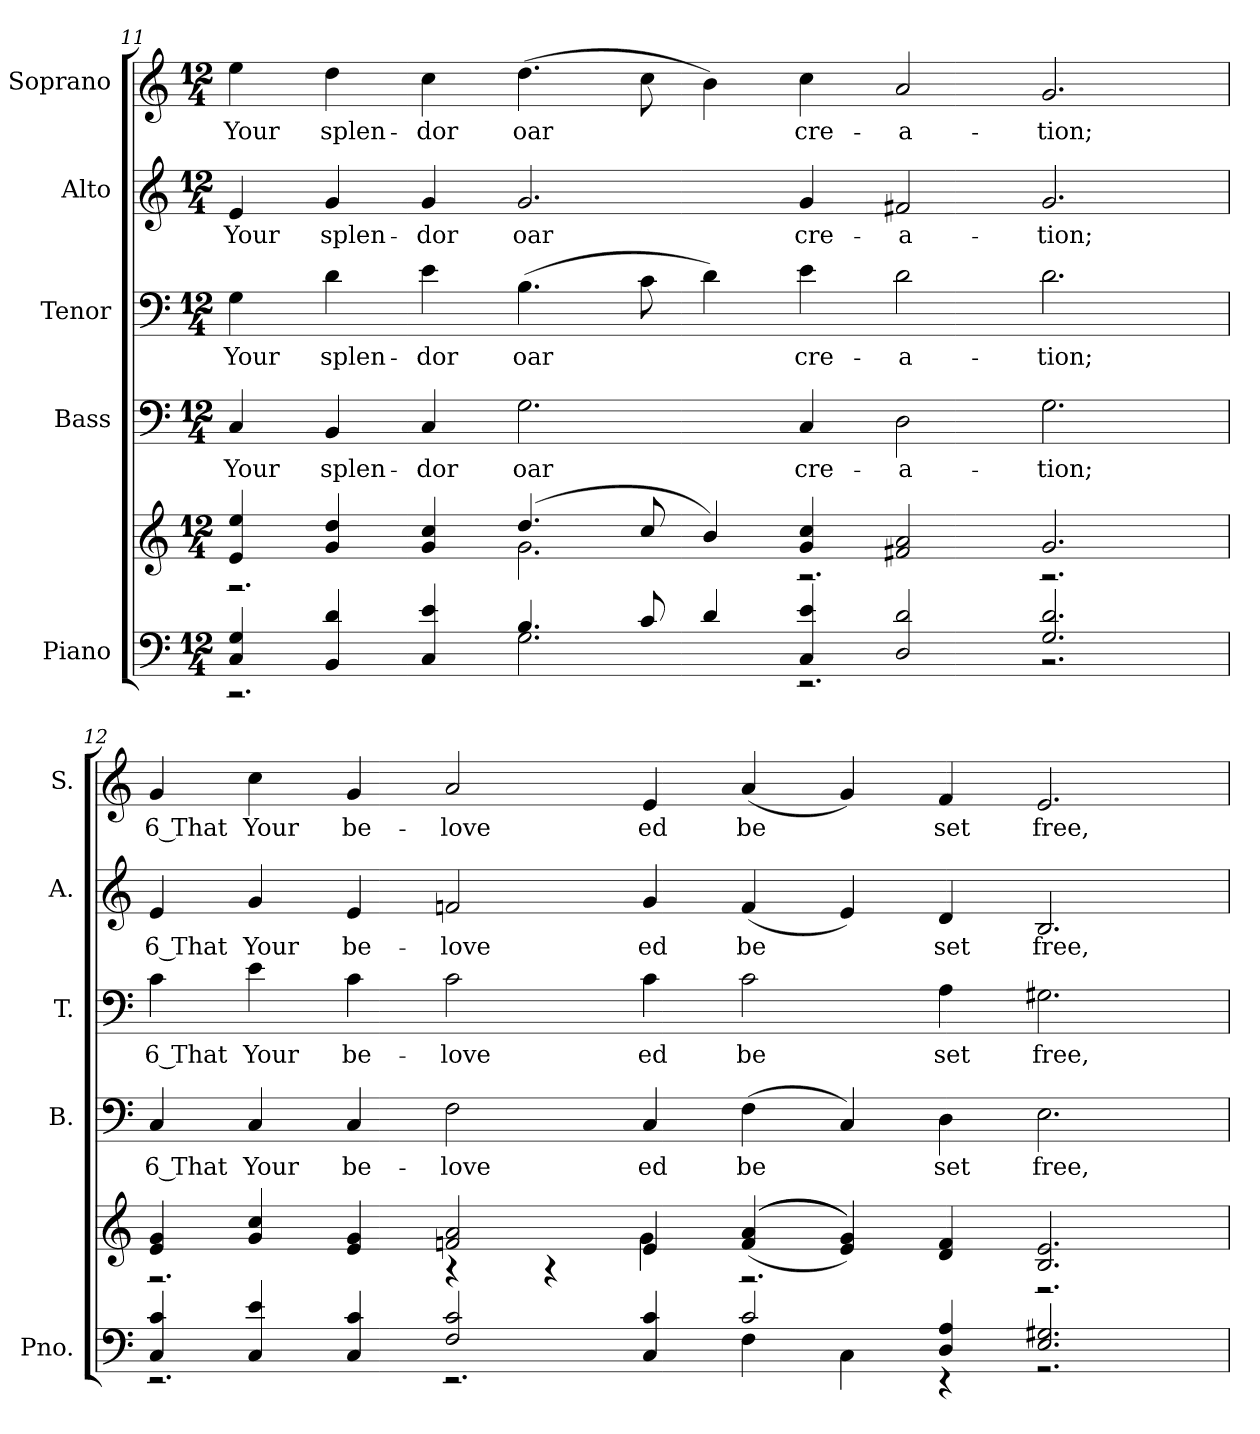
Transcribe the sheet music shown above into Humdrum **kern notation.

**kern	**kern	**kern	**text	**kern	**text	**kern	**text	**kern	**text
*part5	*part5	*part4	*part4	*part3	*part3	*part2	*part2	*part1	*part1
*staff6	*staff5	*staff4	*staff4	*staff3	*staff3	*staff2	*staff2	*staff1	*staff1
*I"Piano	*	*I"Bass	*	*I"Tenor	*	*I"Alto	*	*I"Soprano	*
*I'Pno.	*	*I'B.	*	*I'T.	*	*I'A.	*	*I'S.	*
!!LO:LB:g=z
*clefF4	*clefG2	*clefF4	*	*clefF4	*	*clefG2	*	*clefG2	*
*k[]	*k[]	*k[]	*	*k[]	*	*k[]	*	*k[]	*
*M12/4	*M12/4	*M12/4	*	*M12/4	*	*M12/4	*	*M12/4	*
=11	=11	=11	=11	=11	=11	=11	=11	=11	=11
*^	*^	*	*	*	*	*	*	*	*
!	!	!	!	!	!LO:LY:b:color=#000000	!	!	!	!	!	!
!	!	!	!	!	!	!	!LO:LY:b:color=#000000	!	!	!	!
!	!	!	!	!	!	!	!	!	!LO:LY:b:color=#000000	!	!
!	!	!	!	!	!	!	!	!	!	!	!LO:LY:b:color=#000000
4Ci/ 4Gi	2.r	4ei/ 4eei	2.r	4Ci/	Your	4Gi\	Your	4ei/	Your	4eei\	Your
!	!	!	!	!	!LO:LY:b:color=#000000	!	!	!	!	!	!
!	!	!	!	!	!	!	!LO:LY:b:color=#000000	!	!	!	!
!	!	!	!	!	!	!	!	!	!LO:LY:b:color=#000000	!	!
!	!	!	!	!	!	!	!	!	!	!	!LO:LY:b:color=#000000
4BBi/ 4di	.	4gi/ 4ddi	.	4BBi/	splen-	4di\	splen-	4gi/	splen-	4ddi\	splen-
!	!	!	!	!	!LO:LY:b:color=#000000	!	!	!	!	!	!
!	!	!	!	!	!	!	!LO:LY:b:color=#000000	!	!	!	!
!	!	!	!	!	!	!	!	!	!LO:LY:b:color=#000000	!	!
!	!	!	!	!	!	!	!	!	!	!	!LO:LY:b:color=#000000
4Ci/ 4ei	.	4gi/ 4cci	.	4Ci/	-dor	4ei\	-dor	4gi/	-dor	4cci\	-dor
!	!	!	!	!	!LO:LY:b:color=#000000	!	!	!	!	!	!
!	!	!	!	!	!	!	!LO:LY:b:color=#000000	!	!	!	!
!	!	!	!	!	!	!	!	!	!LO:LY:b:color=#000000	!	!
!	!	!	!	!	!	!	!	!	!	!	!LO:LY:b:color=#000000
4.Bi/	2.Gi\	(4.ddi/	2.gi\	2.Gi\	oar	(4.Bi\	oar	2.gi/	oar	(4.ddi\	oar
8ci/	.	8cci/	.	.	.	8ci\	.	.	.	8cci\	.
4di/	.	4bi/)	.	.	.	4di\)	.	.	.	4bi\)	.
!	!	!	!	!	!LO:LY:b:color=#000000	!	!	!	!	!	!
!	!	!	!	!	!	!	!LO:LY:b:color=#000000	!	!	!	!
!	!	!	!	!	!	!	!	!	!LO:LY:b:color=#000000	!	!
!	!	!	!	!	!	!	!	!	!	!	!LO:LY:b:color=#000000
4Ci/ 4ei	2.r	4gi/ 4cci	2.r	4Ci/	cre-	4ei\	cre-	4gi/	cre-	4cci\	cre-
!	!	!	!	!	!LO:LY:b:color=#000000	!	!	!	!	!	!
!	!	!	!	!	!	!	!LO:LY:b:color=#000000	!	!	!	!
!	!	!	!	!	!	!	!	!	!LO:LY:b:color=#000000	!	!
!	!	!	!	!	!	!	!	!	!	!	!LO:LY:b:color=#000000
2Di/ 2di	.	2f#Xi/ 2ai	.	2Di\	-a-	2di\	-a-	2f#Xi/	-a-	2ai/	-a-
!	!	!	!	!	!LO:LY:b:color=#000000	!	!	!	!	!	!
!	!	!	!	!	!	!	!LO:LY:b:color=#000000	!	!	!	!
!	!	!	!	!	!	!	!	!	!LO:LY:b:color=#000000	!	!
!	!	!	!	!	!	!	!	!	!	!	!LO:LY:b:color=#000000
2.Gi/ 2.di	2.r	2.gi/	2.r	2.Gi\	-tion;	2.di\	-tion;	2.gi/	-tion;	2.gi/	-tion;
=12	=12	=12	=12	=12	=12	=12	=12	=12	=12	=12	=12
!	!	!	!	!	!LO:LY:b:color=#000000	!	!	!	!	!	!
!	!	!	!	!	!	!	!LO:LY:b:color=#000000	!	!	!	!
!	!	!	!	!	!	!	!	!	!LO:LY:b:color=#000000	!	!
!	!	!	!	!	!	!	!	!	!	!	!LO:LY:b:color=#000000
4Ci/ 4ci	2.r	4ei/ 4gi	2.r	4Ci/	6 That	4ci\	6 That	4ei/	6 That	4gi/	6 That
!	!	!	!	!	!LO:LY:b:color=#000000	!	!	!	!	!	!
!	!	!	!	!	!	!	!LO:LY:b:color=#000000	!	!	!	!
!	!	!	!	!	!	!	!	!	!LO:LY:b:color=#000000	!	!
!	!	!	!	!	!	!	!	!	!	!	!LO:LY:b:color=#000000
4Ci/ 4ei	.	4gi/ 4cci	.	4Ci/	Your	4ei\	Your	4gi/	Your	4cci\	Your
!	!	!	!	!	!LO:LY:b:color=#000000	!	!	!	!	!	!
!	!	!	!	!	!	!	!LO:LY:b:color=#000000	!	!	!	!
!	!	!	!	!	!	!	!	!	!LO:LY:b:color=#000000	!	!
!	!	!	!	!	!	!	!	!	!	!	!LO:LY:b:color=#000000
4Ci/ 4ci	.	4ei/ 4gi	.	4Ci/	be-	4ci\	be-	4ei/	be-	4gi/	be-
!	!	!	!	!	!LO:LY:b:color=#000000	!	!	!	!	!	!
!	!	!	!	!	!	!	!LO:LY:b:color=#000000	!	!	!	!
!	!	!	!	!	!	!	!	!	!LO:LY:b:color=#000000	!	!
!	!	!	!	!	!	!	!	!	!	!	!LO:LY:b:color=#000000
2Fi/ 2ci	2.r	2fni/ 2ai	4r	2Fi\	-love	2ci\	-love	2fni/	-love	2ai/	-love
.	.	.	4r	.	.	.	.	.	.	.	.
!	!	!	!	!	!LO:LY:b:color=#000000	!	!	!	!	!	!
!	!	!	!	!	!	!	!LO:LY:b:color=#000000	!	!	!	!
!	!	!	!	!	!	!	!	!	!LO:LY:b:color=#000000	!	!
!	!	!	!	!	!	!	!	!	!	!	!LO:LY:b:color=#000000
4Ci/ 4ci	.	4ei/	4gi\	4Ci/	ed	4ci\	ed	4gi/	ed	4ei/	ed
!	!	!	!	!	!LO:LY:b:color=#000000	!	!	!	!	!	!
!	!	!	!	!	!	!	!LO:LY:b:color=#000000	!	!	!	!
!	!	!	!	!	!	!	!	!	!LO:LY:b:color=#000000	!	!
!	!	!	!	!	!	!	!	!	!	!	!LO:LY:b:color=#000000
2ci/	4Fi\	(((4fi/ 4ai	2.r	(4Fi\	be	2ci\	be	(4fi/	be	(4ai/	be
.	4Ci\	4ei/ 4gi)))	.	4Ci/)	.	.	.	4ei/)	.	4gi/)	.
!	!	!	!	!	!LO:LY:b:color=#000000	!	!	!	!	!	!
!	!	!	!	!	!	!	!LO:LY:b:color=#000000	!	!	!	!
!	!	!	!	!	!	!	!	!	!LO:LY:b:color=#000000	!	!
!	!	!	!	!	!	!	!	!	!	!	!LO:LY:b:color=#000000
4Di/ 4Ai	4r	4di/ 4fi	.	4Di\	set	4Ai\	set	4di/	set	4fi/	set
!	!	!	!	!	!LO:LY:b:color=#000000	!	!	!	!	!	!
!	!	!	!	!	!	!	!LO:LY:b:color=#000000	!	!	!	!
!	!	!	!	!	!	!	!	!	!LO:LY:b:color=#000000	!	!
!	!	!	!	!	!	!	!	!	!	!	!LO:LY:b:color=#000000
2.Ei/ 2.G#Xi	2.r	2.Bi/ 2.ei	2.r	2.Ei\	free,	2.G#Xi\	free,	2.Bi/	free,	2.ei/	free,
*v	*v	*	*	*	*	*	*	*	*	*	*
*	*v	*v	*	*	*	*	*	*	*	*
=	=	=	=	=	=	=	=	=	=
*-	*-	*-	*-	*-	*-	*-	*-	*-	*-
